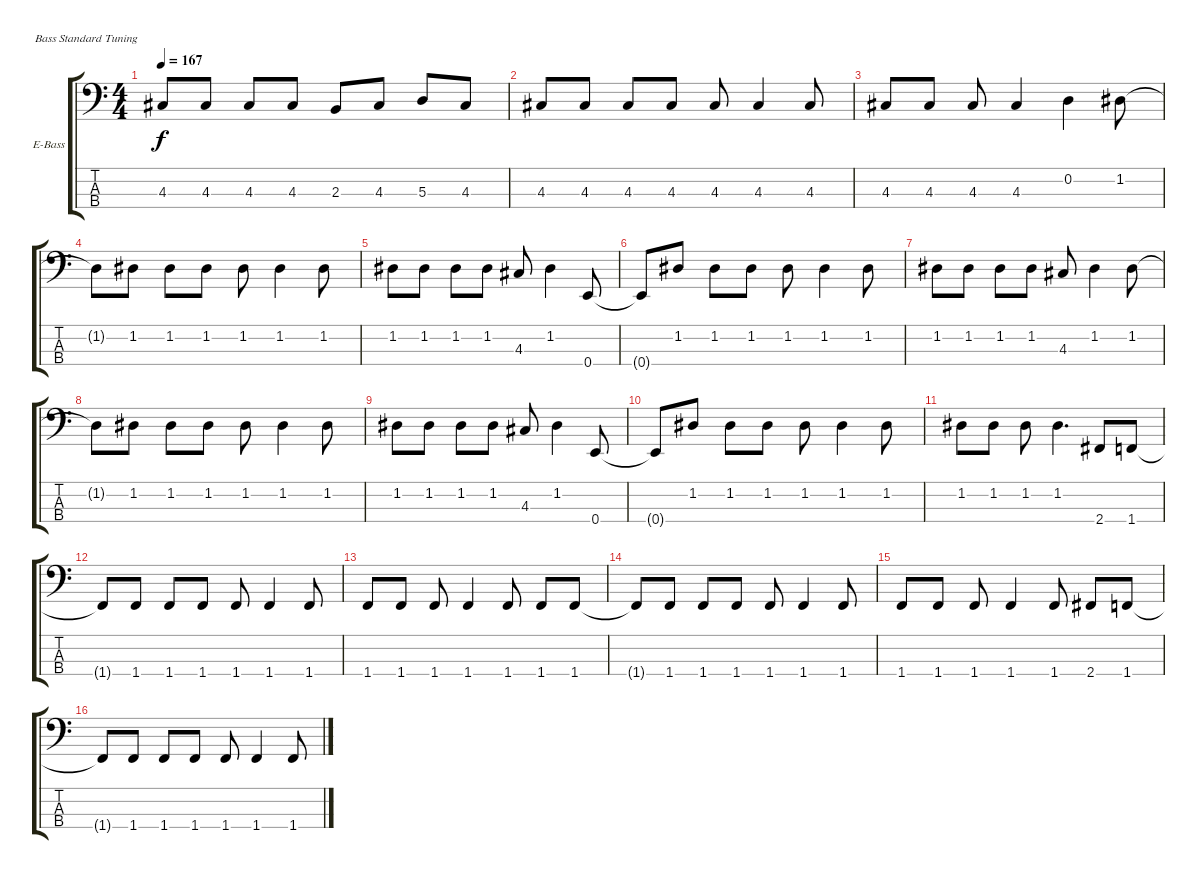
\bracketExtendMode groupsimilarinstruments
\firstSystemTrackNameOrientation horizontal
\otherSystemsTrackNameOrientation horizontal
\track ("Bass" "E-Bass") {instrument slapbass2}
\staff {score tabs}
\tuning (G2 D2 A1 E1)
\ts (4 4)
\tempo 167
\clef f4
\ks c
4.3.8{dy f} 4.3.8 4.3.8 4.3.8 2.3.8 4.3.8 5.3.8 4.3.8 |
4.3.8 4.3.8 4.3.8 4.3.8 4.3.8 4.3.4 4.3.8 |
4.3.8 4.3.8 4.3.8 4.3.4 0.2.4 1.2.8 |
1.2{t}.8 1.2.8 1.2.8 1.2.8 1.2.8 1.2.4 1.2.8 |
1.2.8 1.2.8 1.2.8 1.2.8 4.3.8 1.2.4 0.4.8 |
0.4{t}.8 1.2.8 1.2.8 1.2.8 1.2.8 1.2.4 1.2.8 |
1.2.8 1.2.8 1.2.8 1.2.8 4.3.8 1.2.4 1.2.8 |
1.2{t}.8 1.2.8 1.2.8 1.2.8 1.2.8 1.2.4 1.2.8 |
1.2.8 1.2.8 1.2.8 1.2.8 4.3.8 1.2.4 0.4.8 |
0.4{t}.8 1.2.8 1.2.8 1.2.8 1.2.8 1.2.4 1.2.8 |
1.2.8 1.2.8 1.2.8 1.2.4{d} 2.4.8 1.4.8 |
1.4{t}.8 1.4.8 1.4.8 1.4.8 1.4.8 1.4.4 1.4.8 |
1.4.8 1.4.8 1.4.8 1.4.4 1.4.8 1.4.8 1.4.8 |
1.4{t}.8 1.4.8 1.4.8 1.4.8 1.4.8 1.4.4 1.4.8 |
1.4.8 1.4.8 1.4.8 1.4.4 1.4.8 2.4.8 1.4.8 |
1.4{t}.8 1.4.8 1.4.8 1.4.8 1.4.8 1.4.4 1.4.8
